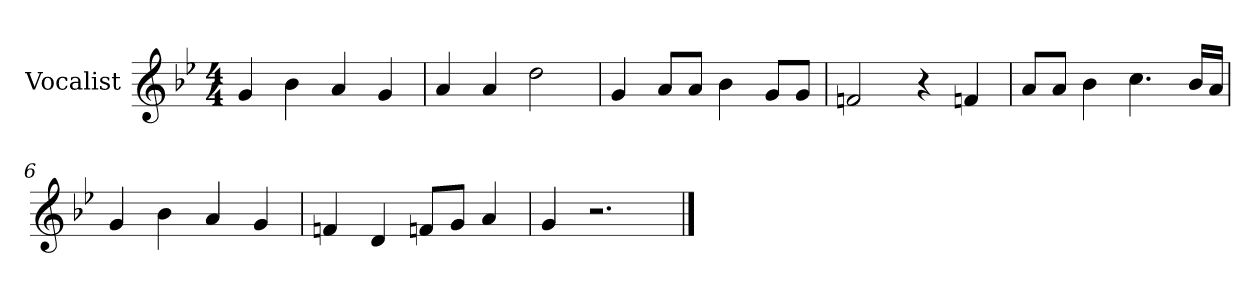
**kern
*part1
*staff1
*I"Vocalist
*k[b-e-]
*g:
*M4/4
=1
4g
4b-
4a
4g
=2
4a
4a
2dd
=3
4g
8aL
8aJ
4b-
8gL
8gJ
=4
2fn
4r
4fn
=5
8aL
8aJ
4b-
4.cc
16b-LL
16aJJ
=6
4g
4b-
4a
4g
=7
4fn
4d
8fnL
8gJ
4a
=8
4g
2.r
==
*-
